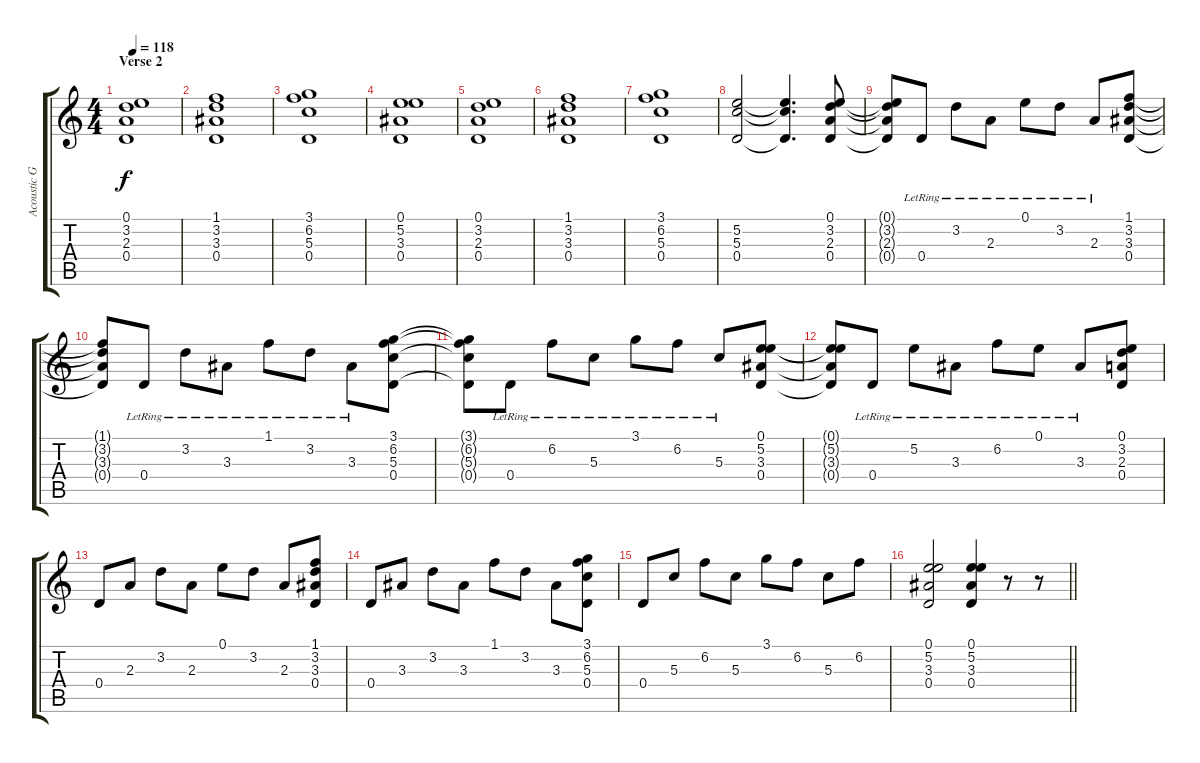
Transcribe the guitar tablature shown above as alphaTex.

\track ("Acoustic Guitar 2" "Acoustic G") {mute instrument acousticguitarnylon}
\staff {score tabs}
\tuning (E4 B3 G3 D3 A2 E2) {hide}
\ts (4 4)
\section ("" "Verse 2")
\tempo 118
\clef g2
\ks c
(0.1 3.2 2.3 0.4).1{dy f} |
(1.1 3.2 3.3 0.4).1 |
(3.1 6.2 5.3 0.4).1 |
(0.1 5.2 3.3 0.4).1 |
(0.1 3.2 2.3 0.4).1 |
(1.1 3.2 3.3 0.4).1 |
(3.1 6.2 5.3 0.4).1 |
(5.2 5.3 0.4).2 (5.2{t} 5.3{t} 0.4{t}).4{d} (0.1 3.2 2.3 0.4).8 |
(0.1{t} 3.2{t} 2.3{t} 0.4{t}).8 0.4{lr}.8 3.2{lr}.8 2.3{lr}.8 0.1{lr}.8 3.2{lr}.8 2.3{lr}.8 (1.1 3.2 3.3 0.4).8 |
(1.1{t} 3.2{t} 3.3{t} 0.4{t}).8 0.4{lr}.8 3.2{lr}.8 3.3{lr}.8 1.1{lr}.8 3.2{lr}.8 3.3{lr}.8 (3.1 6.2 5.3 0.4).8 |
(3.1{t} 6.2{t} 5.3{t} 0.4{t}).8 0.4{lr}.8 6.2{lr}.8 5.3{lr}.8 3.1{lr}.8 6.2{lr}.8 5.3{lr}.8 (0.1 5.2 3.3 0.4).8 |
(0.1{t} 5.2{t} 3.3{t} 0.4{t}).8 0.4{lr}.8 5.2{lr}.8 3.3{lr}.8 6.2{lr}.8 0.1{lr}.8 3.3{lr}.8 (0.1 3.2 2.3 0.4).8 |
0.4.8 2.3.8 3.2.8 2.3.8 0.1.8 3.2.8 2.3.8 (1.1 3.2 3.3 0.4).8 |
0.4.8 3.3.8 3.2.8 3.3.8 1.1.8 3.2.8 3.3.8 (3.1 6.2 5.3 0.4).8 |
0.4.8 5.3.8 6.2.8 5.3.8 3.1.8 6.2.8 5.3.8 6.2.8 |
\barLineRight lightlight
(0.1 5.2 3.3 0.4).2 (0.1 5.2 3.3 0.4).4 r.8 r.8
